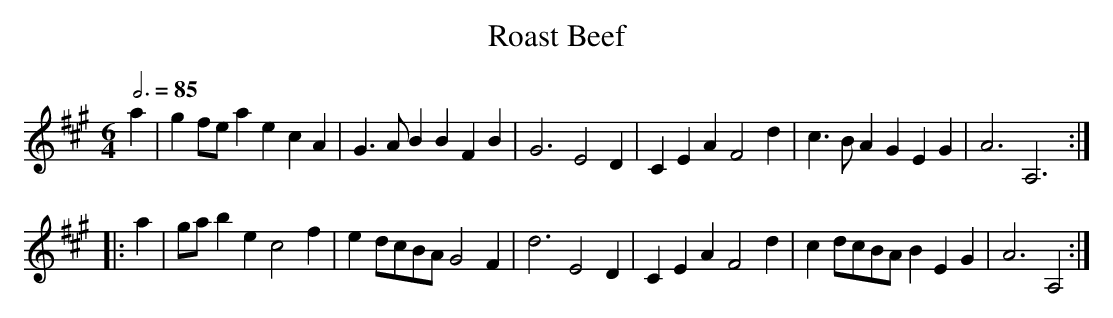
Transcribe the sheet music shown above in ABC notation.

X:1
T:Roast Beef
M:6/4
L:1/4
Q:3/4=85
K:A
a|gf/e/aecA|G>ABBFB|G3E2D|CEAF2d|c>BAGEG|A3A,3:|
|:a|g/a/bec2f|ed/c/B/A/G2F|d3E2D|CEAF2d|cd/c/B/A/BEG|A3A,2:|
